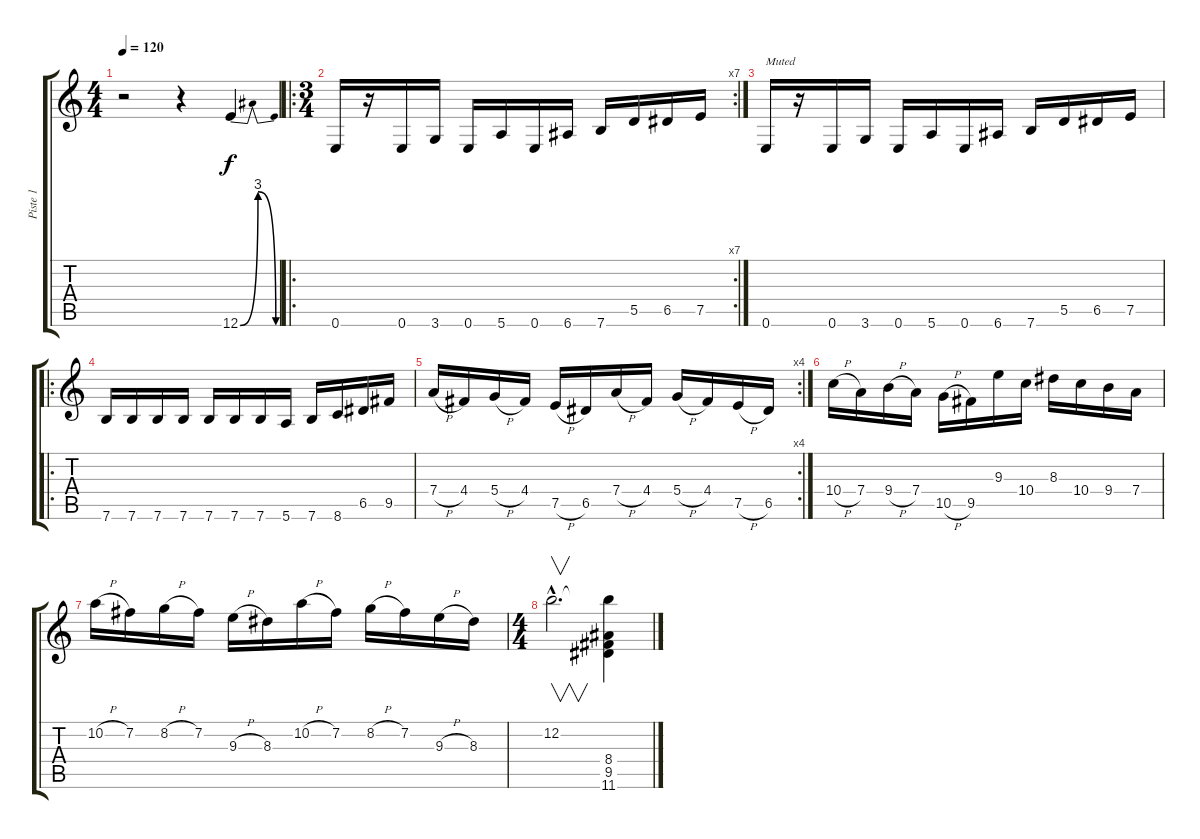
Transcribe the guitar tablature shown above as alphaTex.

\track ("Piste 1" "Piste 1") {instrument overdrivenguitar}
\staff {score tabs}
\tuning (E4 B3 G3 D3 A2 E2) {hide}
\ts (4 4)
\tempo 120
\clef g2
\ks c
r.2{dy f instrument overdrivenguitar} r.4 12.6{be (bendrelease 0 0 10 12 10 12 60 0)}.4 |
\ro
\rc 7
\ts (3 4)
0.6.16 r.16 0.6.16 3.6.16 0.6.16 5.6.16 0.6.16 6.6.16 7.6.16 5.5.16 6.5.16 7.5.16 |
0.6.16{txt "Muted" instrument distortionguitar} r.16 0.6.16 3.6.16 0.6.16 5.6.16 0.6.16 6.6.16 7.6.16 5.5.16 6.5.16 7.5.16 |
\ro
7.6.16{instrument overdrivenguitar} 7.6.16 7.6.16 7.6.16 7.6.16 7.6.16 7.6.16 5.6.16 7.6.16 8.6.16 6.5.16 9.5.16 |
\rc 4
7.4{h}.16 4.4.16 5.4{h}.16 4.4.16 7.5{h}.16 6.5.16 7.4{h}.16 4.4.16 5.4{h}.16 4.4.16 7.5{h}.16 6.5.16 |
10.4{h}.16 7.4.16 9.4{h}.16 7.4.16 10.5{h}.16 9.5.16 9.3.16 10.4.16 8.3.16 10.4.16 9.4.16 7.4.16 |
10.2{h}.16 7.2.16 8.2{h}.16 7.2.16 9.3{h}.16 8.3.16 10.2{h}.16 7.2.16 8.2{h}.16 7.2.16 9.3{h}.16 8.3.16 |
\ts (4 4)
12.2{hac}.2{v d} (12.2{t} 8.4 9.5 11.6).4
